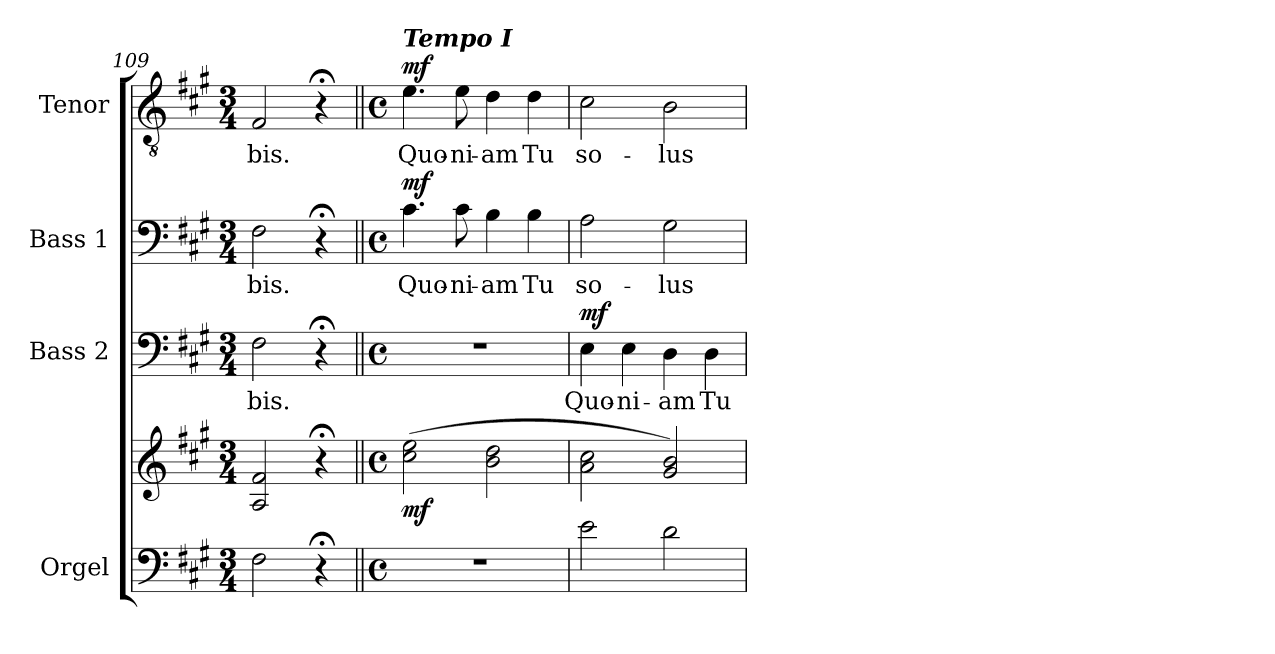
**kern	**kern	**dynam	**kern	**text	**dynam	**kern	**text	**dynam	**kern	**text	**dynam
*part4	*part4	*part4	*part3	*part3	*part3	*part2	*part2	*part2	*part1	*part1	*part1
*staff5	*staff4	*staff4/5	*staff3	*staff3	*staff3	*staff2	*staff2	*staff2	*staff1	*staff1	*staff1
*I"Orgel	*	*	*I"Bass 2	*	*	*I"Bass 1	*	*	*I"Tenor	*	*
*I'Org.	*	*	*I'B2.	*	*	*I'B1.	*	*	*I'T.	*	*
*clefF4	*clefG2	*	*clefF4	*	*	*clefF4	*	*	*clefGv2	*	*
*k[f#c#g#]	*k[f#c#g#]	*	*k[f#c#g#]	*	*	*k[f#c#g#]	*	*	*k[f#c#g#]	*	*
*A:	*A:	*	*A:	*	*	*A:	*	*	*A:	*	*
*M3/4	*M3/4	*	*M3/4	*	*	*M3/4	*	*	*M3/4	*	*
=109	=109	=109	=109	=109	=109	=109	=109	=109	=109	=109	=109
!	!	!	!	!LO:LY:b	!	!	!LO:LY:b	!	!	!LO:LY:b	!
2F#\	2A/ 2f#/	.	2F#\	-bis.	.	2F#\	-bis.	.	2F#/	-bis.	.
4r;<	4r;<	.	4r;<	.	.	4r;<	.	.	4r;<	.	.
!!LO:LB:g=z
=110||	=110||	=110||	=110||	=110||	=110||	=110||	=110||	=110||	=110||	=110||	=110||
*M4/4	*M4/4	*	*M4/4	*	*	*M4/4	*	*	*M4/4	*	*
*met(c)	*met(c)	*	*met(c)	*	*	*met(c)	*	*	*met(c)	*	*
!	!	!	!	!	!	!	!	!	!LO:TX:a:Bi:t=Tempo I	!	!
!	!	!LO:DY:b	!	!	!	!	!LO:LY:b	!LO:DY:a	!	!LO:LY:b	!LO:DY:a
1r	(>2cc#\ 2ee\	mf	1r	.	.	4.c#\	Quo-	mf	4.e\	Quo-	mf
!	!	!	!	!	!	!	!LO:LY:b	!	!	!LO:LY:b	!
.	.	.	.	.	.	8c#\	-ni-	.	8e\	-ni-	.
!	!	!	!	!	!	!	!LO:LY:b	!	!	!LO:LY:b	!
.	2b\ 2dd\	.	.	.	.	4B\	-am	.	4d\	-am	.
!	!	!	!	!	!	!	!LO:LY:b	!	!	!LO:LY:b	!
.	.	.	.	.	.	4B\	Tu	.	4d\	Tu	.
=111	=111	=111	=111	=111	=111	=111	=111	=111	=111	=111	=111
!	!	!	!	!LO:LY:b	!LO:DY:a	!	!LO:LY:b	!	!	!LO:LY:b	!
2e\	2a\ 2cc#\	.	4E\	Quo-	mf	2A\	so-	.	2c#\	so-	.
!	!	!	!	!LO:LY:b	!	!	!	!	!	!	!
.	.	.	4E\	-ni-	.	.	.	.	.	.	.
!	!	!	!	!LO:LY:b	!	!	!LO:LY:b	!	!	!LO:LY:b	!
2d\	2g#/ 2b/)	.	4D\	-am	.	2G#\	-lus	.	2B\	-lus	.
!	!	!	!	!LO:LY:b	!	!	!	!	!	!	!
.	.	.	4D\	Tu	.	.	.	.	.	.	.
=	=	=	=	=	=	=	=	=	=	=	=
*-	*-	*-	*-	*-	*-	*-	*-	*-	*-	*-	*-
